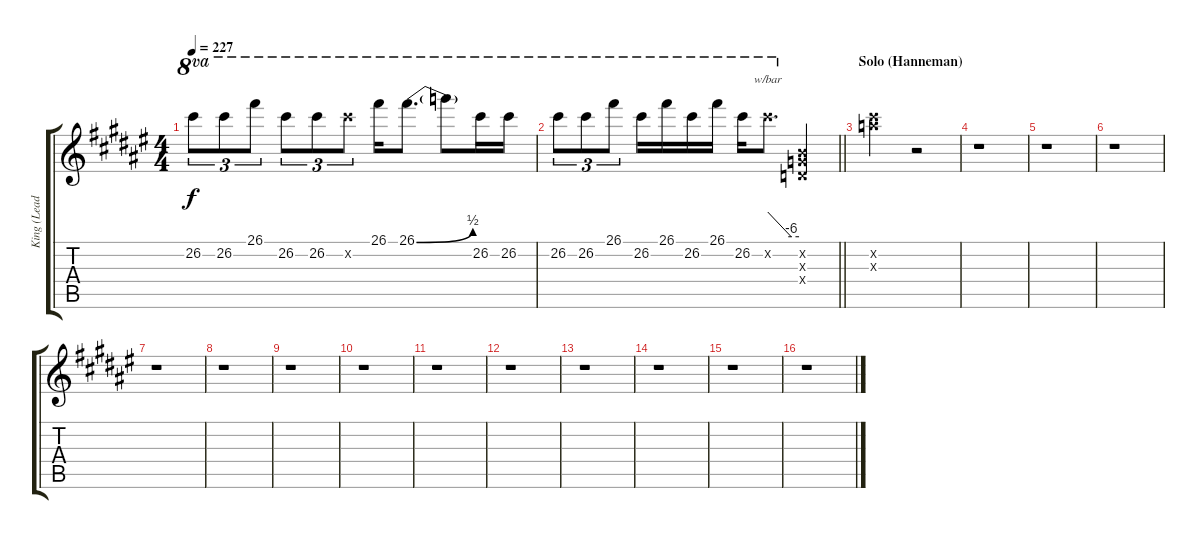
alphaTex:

\track ("King (Lead)" "King (Lead") {instrument distortionguitar}
\staff {score tabs}
\tuning (E4 B3 G3 D3 A2 E2) {hide}
\ts (4 4)
\tempo 227
\clef g2
\ks f#
26.2.8{tu (3 2) ot 8va dy f} 26.2.8{tu (3 2) ot 8va} 26.1.8{tu (3 2) ot 8va} 26.2.8{tu (3 2) ot 8va} 26.2.8{tu (3 2) ot 8va} 26.2{x}.8{tu (3 2) ot 8va} 26.1.16{ot 8va} 26.1{be (bend 0 0 60 2)}.8{d ot 8va} 26.1{t}.8{ot 8va} 26.2.16{ot 8va} 26.2.16{ot 8va} |
\barLineRight lightlight
26.2.8{tu (3 2) ot 8va} 26.2.8{tu (3 2) ot 8va} 26.1.8{tu (3 2) ot 8va} 26.2.16{ot 8va} 26.1.16{ot 8va} 26.2.16{ot 8va} 26.1.16{ot 8va} 26.2.16{ot 8va} 26.2{x}.8{d tbe (custom default 0 0 45 -24 60 -24) ot 8va} (0.2{x} 0.3{x} 0.4{x}).4 |
\section ("" "Solo (Hanneman)")
(14.2{x} 14.3{x}).2 r.2 |
r.1 |
r.1 |
r.1 |
r.1 |
r.1 |
r.1 |
r.1 |
r.1 |
r.1 |
r.1 |
r.1 |
r.1 |
r.1
